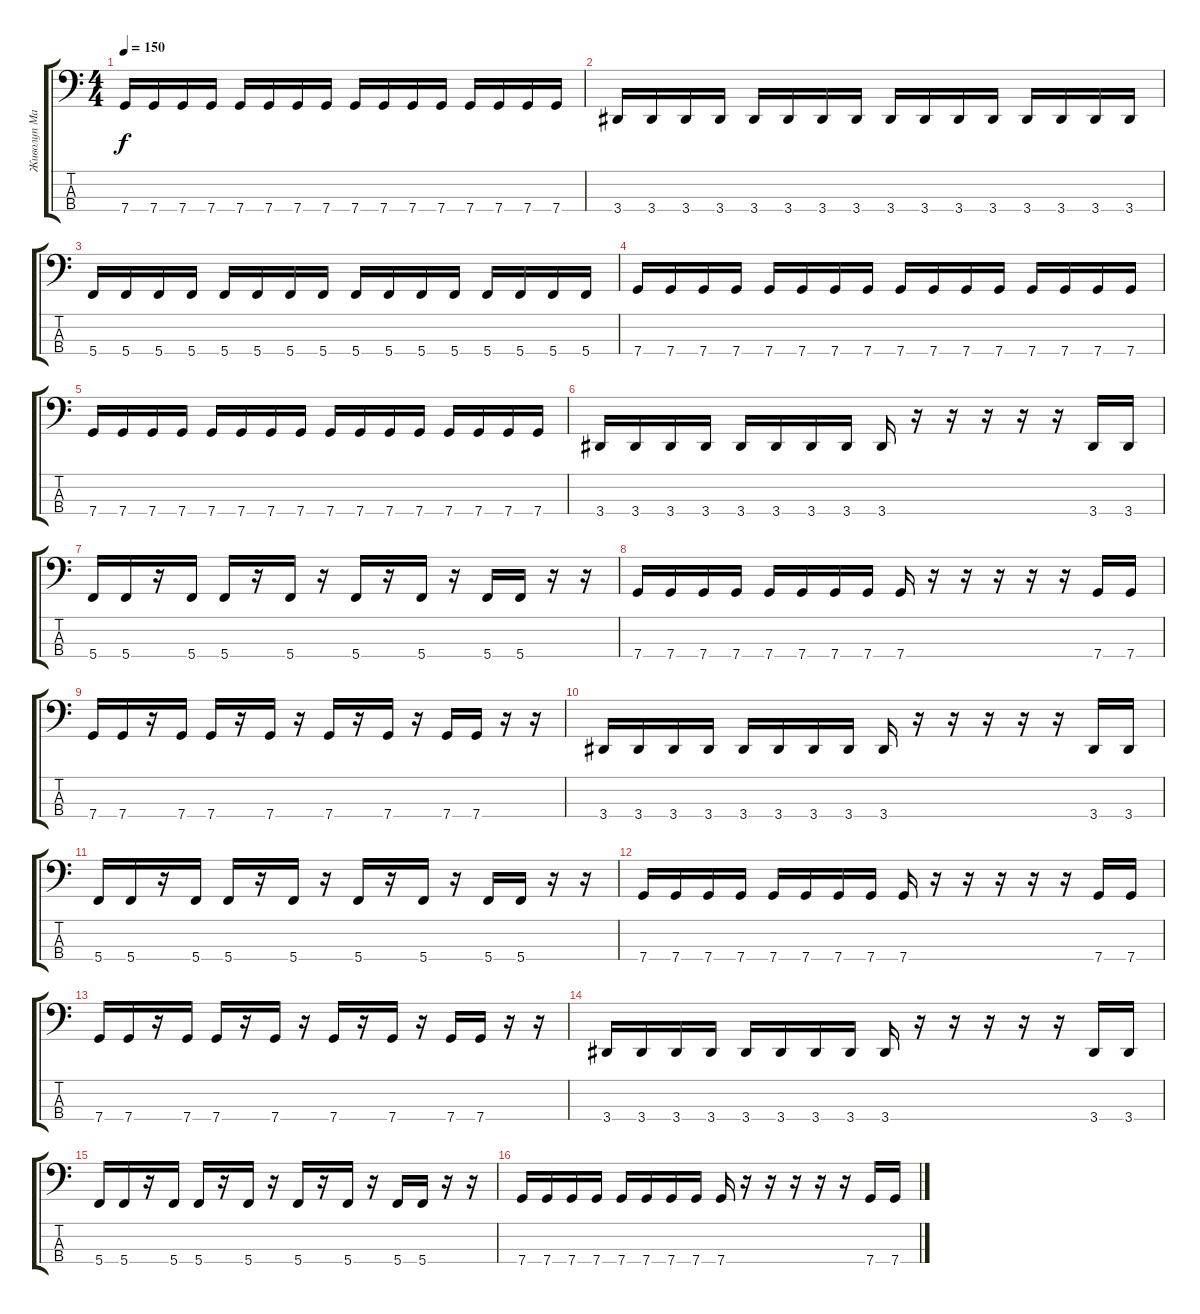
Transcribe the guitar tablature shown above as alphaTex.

\track ("Живолуп Максим" "Живолуп Ма") {instrument electricbassfinger}
\staff {score tabs}
\tuning (F2 C2 G1 C1) {hide}
\ts (4 4)
\tempo 150
\clef f4
\ks c
7.4.16{dy f} 7.4.16 7.4.16 7.4.16 7.4.16 7.4.16 7.4.16 7.4.16 7.4.16 7.4.16 7.4.16 7.4.16 7.4.16 7.4.16 7.4.16 7.4.16 |
3.4.16 3.4.16 3.4.16 3.4.16 3.4.16 3.4.16 3.4.16 3.4.16 3.4.16 3.4.16 3.4.16 3.4.16 3.4.16 3.4.16 3.4.16 3.4.16 |
5.4.16 5.4.16 5.4.16 5.4.16 5.4.16 5.4.16 5.4.16 5.4.16 5.4.16 5.4.16 5.4.16 5.4.16 5.4.16 5.4.16 5.4.16 5.4.16 |
7.4.16 7.4.16 7.4.16 7.4.16 7.4.16 7.4.16 7.4.16 7.4.16 7.4.16 7.4.16 7.4.16 7.4.16 7.4.16 7.4.16 7.4.16 7.4.16 |
7.4.16 7.4.16 7.4.16 7.4.16 7.4.16 7.4.16 7.4.16 7.4.16 7.4.16 7.4.16 7.4.16 7.4.16 7.4.16 7.4.16 7.4.16 7.4.16 |
3.4.16 3.4.16 3.4.16 3.4.16 3.4.16 3.4.16 3.4.16 3.4.16 3.4.16 r.16 r.16 r.16 r.16 r.16 3.4.16 3.4.16 |
5.4.16 5.4.16 r.16 5.4.16 5.4.16 r.16 5.4.16 r.16 5.4.16 r.16 5.4.16 r.16 5.4.16 5.4.16 r.16 r.16 |
7.4.16 7.4.16 7.4.16 7.4.16 7.4.16 7.4.16 7.4.16 7.4.16 7.4.16 r.16 r.16 r.16 r.16 r.16 7.4.16 7.4.16 |
7.4.16 7.4.16 r.16 7.4.16 7.4.16 r.16 7.4.16 r.16 7.4.16 r.16 7.4.16 r.16 7.4.16 7.4.16 r.16 r.16 |
3.4.16 3.4.16 3.4.16 3.4.16 3.4.16 3.4.16 3.4.16 3.4.16 3.4.16 r.16 r.16 r.16 r.16 r.16 3.4.16 3.4.16 |
5.4.16 5.4.16 r.16 5.4.16 5.4.16 r.16 5.4.16 r.16 5.4.16 r.16 5.4.16 r.16 5.4.16 5.4.16 r.16 r.16 |
7.4.16 7.4.16 7.4.16 7.4.16 7.4.16 7.4.16 7.4.16 7.4.16 7.4.16 r.16 r.16 r.16 r.16 r.16 7.4.16 7.4.16 |
7.4.16 7.4.16 r.16 7.4.16 7.4.16 r.16 7.4.16 r.16 7.4.16 r.16 7.4.16 r.16 7.4.16 7.4.16 r.16 r.16 |
3.4.16 3.4.16 3.4.16 3.4.16 3.4.16 3.4.16 3.4.16 3.4.16 3.4.16 r.16 r.16 r.16 r.16 r.16 3.4.16 3.4.16 |
5.4.16 5.4.16 r.16 5.4.16 5.4.16 r.16 5.4.16 r.16 5.4.16 r.16 5.4.16 r.16 5.4.16 5.4.16 r.16 r.16 |
7.4.16 7.4.16 7.4.16 7.4.16 7.4.16 7.4.16 7.4.16 7.4.16 7.4.16 r.16 r.16 r.16 r.16 r.16 7.4.16 7.4.16
